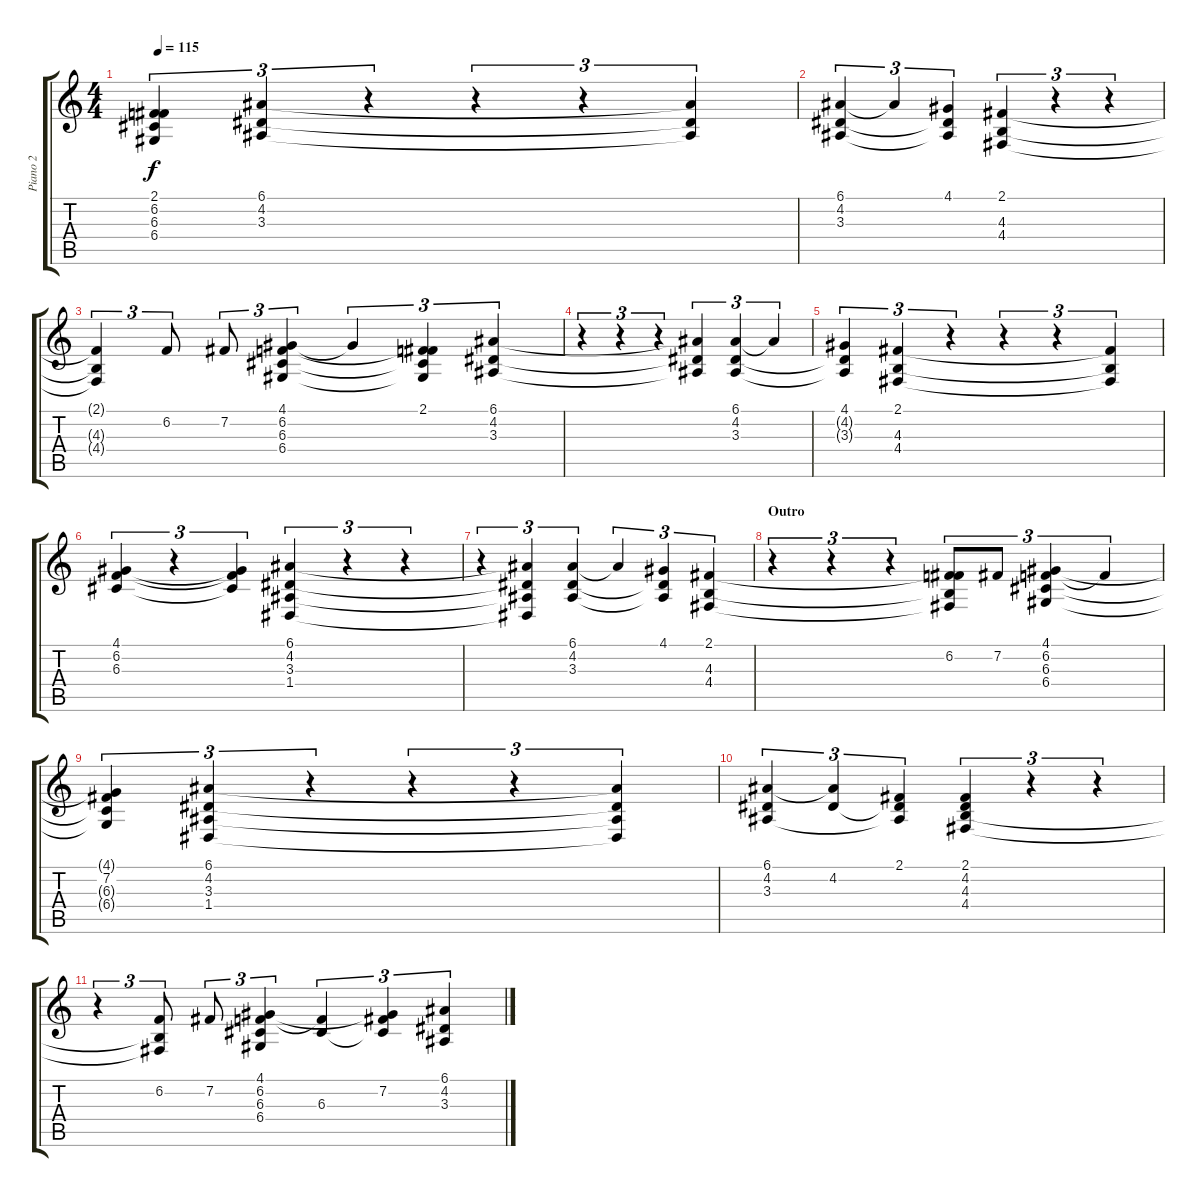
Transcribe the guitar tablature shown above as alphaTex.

\track ("Piano 2" "Piano 2") {instrument brightacousticpiano}
\staff {score tabs}
\tuning (E4 B3 G3 D3 A2 E2) {hide}
\ts (4 4)
\tempo 115
\clef g2
\ks c
(2.1 6.2{t} 6.3{t} 6.4{t}).4{tu (3 2) dy f} (6.1 4.2 3.3).4{tu (3 2)} r.4{tu (3 2)} r.4{tu (3 2)} r.4{tu (3 2)} (6.1{t} 4.2{t} 3.3{t}).4{tu (3 2)} |
(6.1 4.2 3.3).4{tu (3 2)} 6.1{t}.4{tu (3 2)} (4.1 4.2{t} 3.3{t}).4{tu (3 2)} (2.1 4.3 4.4).4{tu (3 2)} r.4{tu (3 2)} r.4{tu (3 2)} |
(2.1{t} 4.3{t} 4.4{t}).4{tu (3 2)} 6.2.8{tu (3 2)} 7.2.8{tu (3 2)} (4.1 6.2 6.3 6.4).4{tu (3 2)} 4.1{t}.4{tu (3 2)} (2.1 6.2{t} 6.3{t} 6.4{t}).4{tu (3 2)} (6.1 4.2 3.3).4{tu (3 2)} |
r.4{tu (3 2)} r.4{tu (3 2)} r.4{tu (3 2)} (6.1{t} 4.2{t} 3.3{t}).4{tu (3 2)} (6.1 4.2 3.3).4{tu (3 2)} 6.1{t}.4{tu (3 2)} |
(4.1 4.2{t} 3.3{t}).4{tu (3 2)} (2.1 4.3 4.4).4{tu (3 2)} r.4{tu (3 2)} r.4{tu (3 2)} r.4{tu (3 2)} (2.1{t} 4.3{t} 4.4{t}).4{tu (3 2)} |
(4.1 6.2 6.3).4{tu (3 2)} r.4{tu (3 2)} (4.1{t} 6.2{t} 6.3{t}).4{tu (3 2)} (6.1 4.2 3.3 1.4).4{tu (3 2)} r.4{tu (3 2)} r.4{tu (3 2)} |
r.4{tu (3 2) volume 0} (6.1{t} 4.2{t} 3.3{t} 1.4{t}).4{tu (3 2)} (6.1 4.2 3.3).4{tu (3 2)} 6.1{t}.4{tu (3 2)} (4.1 4.2{t} 3.3{t}).4{tu (3 2)} (2.1 4.3 4.4).4{tu (3 2)} |
\section ("" "Outro")
r.4{tu (3 2)} r.4{tu (3 2)} r.4{tu (3 2)} (2.1{t} 6.2 4.3{t} 4.4{t}).8{tu (3 2)} 7.2.8{tu (3 2)} (4.1 6.2 6.3 6.4).4{tu (3 2)} 6.2{t}.4{tu (3 2)} |
(4.1{t} 7.2 6.3{t} 6.4{t}).4{tu (3 2)} (6.1 4.2 3.3 1.4).4{tu (3 2)} r.4{tu (3 2)} r.4{tu (3 2)} r.4{tu (3 2)} (6.1{t} 4.2{t} 3.3{t} 1.4{t}).4{tu (3 2)} |
(6.1 4.2 3.3).4{tu (3 2)} (6.1{t} 4.2).4{tu (3 2)} (2.1 4.2{t} 3.3{t}).4{tu (3 2)} (2.1 4.2 4.3 4.4).4{tu (3 2)} r.4{tu (3 2)} r.4{tu (3 2)} |
r.4{tu (3 2)} (6.2 4.3{t} 4.4{t}).8{tu (3 2)} 7.2.8{tu (3 2)} (4.1 6.2 6.3 6.4).4{tu (3 2)} (6.2{t} 6.3).4{tu (3 2)} (4.1{t} 7.2 6.3{t}).4{tu (3 2)} (6.1 4.2 3.3).4{tu (3 2)}
